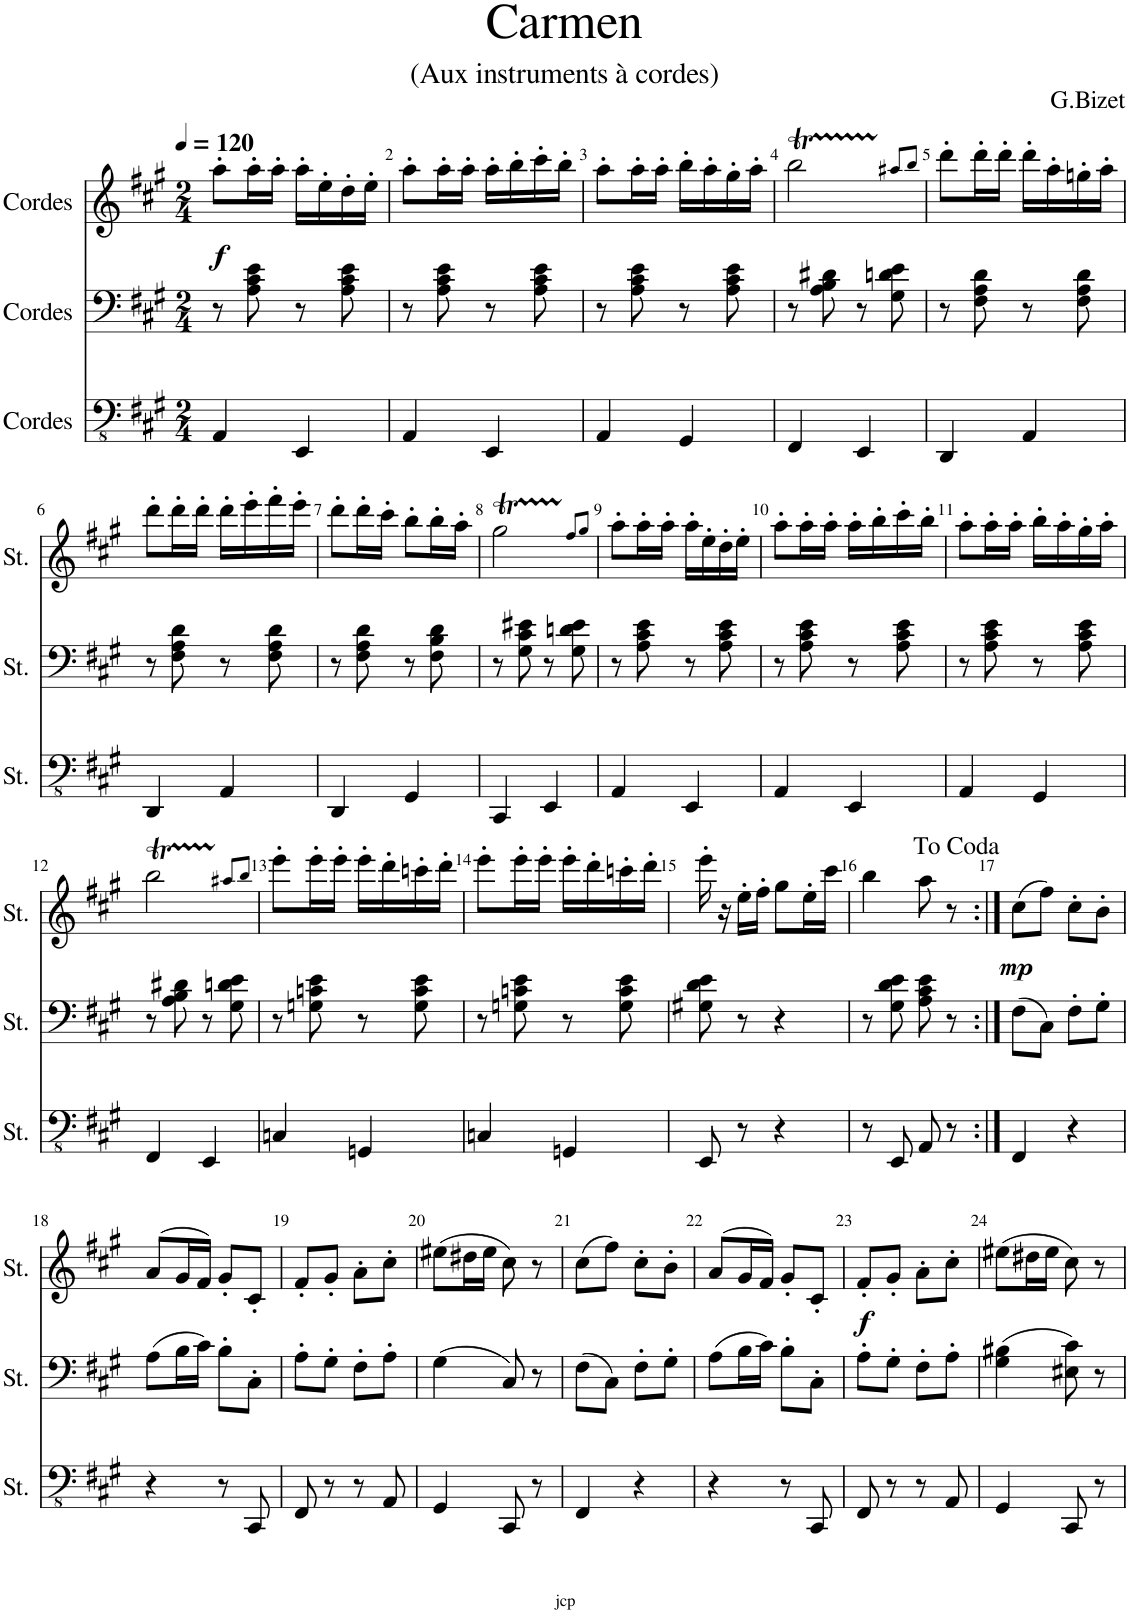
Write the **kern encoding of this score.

**kern	**kern	**kern	**dynam
*part3	*part2	*part1	*part1
*staff3	*staff2	*staff1	*staff1
*I"Cordes	*I"Cordes	*I"Cordes	*
*clefFv4	*clefF4	*clefG2	*
*k[f#c#g#]	*k[f#c#g#]	*k[f#c#g#]	*
*M2/4	*M2/4	*M2/4	*
*MM120	*MM120	*MM120	*
=1	=1	=1	=1
!	!	!	!LO:DY:b
4AAA/	8r	8aa'\L	f
.	8A\ 8c#\ 8e\	16aa'\L	.
.	.	16aa'\JJ	.
4EEE/	8r	16aa'\LL	.
.	.	16ee'\	.
.	8A\ 8c#\ 8e\	16dd'\	.
.	.	16ee'\JJ	.
=2	=2	=2	=2
4AAA/	8r	8aa'\L	.
.	8A\ 8c#\ 8e\	16aa'\L	.
.	.	16aa'\JJ	.
4EEE/	8r	16aa'\LL	.
.	.	16bb'\	.
.	8A\ 8c#\ 8e\	16ccc#'\	.
.	.	16bb'\JJ	.
=3	=3	=3	=3
4AAA/	8r	8aa'\L	.
.	8A\ 8c#\ 8e\	16aa'\L	.
.	.	16aa'\JJ	.
4GGG#/	8r	16bb'\LL	.
.	.	16aa'\	.
.	8A\ 8c#\ 8e\	16gg#'\	.
.	.	16aa'\JJ	.
=4	=4	=4	=4
4FFF#/	8r	2bbT\	.
.	8A\ 8B\ 8d#X\	.	.
4EEE/	8r	.	.
.	8G#\ 8dn\ 8e\	.	.
.	.	8qaa#X/L	.
.	.	8qbb/J	.
=5	=5	=5	=5
4DDD/	8r	8ddd'\L	.
.	8F#\ 8A\ 8d\	16ddd'\L	.
.	.	16ddd'\JJ	.
4AAA/	8r	16ddd'\LL	.
.	.	16aa'\	.
.	8F#\ 8A\ 8d\	16ggn'\	.
.	.	16aa'\JJ	.
!!LO:LB:g=z
=6	=6	=6	=6
4DDD/	8r	8ddd'\L	.
.	8F#\ 8A\ 8d\	16ddd'\L	.
.	.	16ddd'\JJ	.
4AAA/	8r	16ddd'\LL	.
.	.	16eee'\	.
.	8F#\ 8A\ 8d\	16fff#'\	.
.	.	16eee'\JJ	.
=7	=7	=7	=7
4DDD/	8r	8ddd'\L	.
.	8F#\ 8A\ 8d\	16ddd'\L	.
.	.	16ccc#'\JJ	.
4GGG#/	8r	8bb'\L	.
.	8F#\ 8B\ 8d\	16bb'\L	.
.	.	16aa'\JJ	.
=8	=8	=8	=8
4CCC#/	8r	2gg#t\	.
.	8G#\ 8c#\ 8e#X\	.	.
4EEE/	8r	.	.
.	8G#\ 8dn\ 8e#\	.	.
.	.	8qff#/L	.
.	.	8qgg#/J	.
=9	=9	=9	=9
4AAA/	8r	8aa'\L	.
.	8A\ 8c#\ 8e\	16aa'\L	.
.	.	16aa'\JJ	.
4EEE/	8r	16aa'\LL	.
.	.	16ee'\	.
.	8A\ 8c#\ 8e\	16dd'\	.
.	.	16ee'\JJ	.
=10	=10	=10	=10
4AAA/	8r	8aa'\L	.
.	8A\ 8c#\ 8e\	16aa'\L	.
.	.	16aa'\JJ	.
4EEE/	8r	16aa'\LL	.
.	.	16bb'\	.
.	8A\ 8c#\ 8e\	16ccc#'\	.
.	.	16bb'\JJ	.
=11	=11	=11	=11
4AAA/	8r	8aa'\L	.
.	8A\ 8c#\ 8e\	16aa'\L	.
.	.	16aa'\JJ	.
4GGG#/	8r	16bb'\LL	.
.	.	16aa'\	.
.	8A\ 8c#\ 8e\	16gg#'\	.
.	.	16aa'\JJ	.
!!LO:LB:g=z
=12	=12	=12	=12
4FFF#/	8r	2bbT\	.
.	8A\ 8B\ 8d#X\	.	.
4EEE/	8r	.	.
.	8G#\ 8dn\ 8e\	.	.
.	.	8qaa#X/L	.
.	.	8qbb/J	.
=13	=13	=13	=13
4CCn/	8r	8eee'\L	.
.	8Gn\ 8cn\ 8e\	16eee'\L	.
.	.	16eee'\JJ	.
4GGGn/	8r	16eee'\LL	.
.	.	16ddd'\	.
.	8G\ 8c\ 8e\	16cccn'\	.
.	.	16ddd'\JJ	.
=14	=14	=14	=14
4CCn/	8r	8eee'\L	.
.	8Gn\ 8cn\ 8e\	16eee'\L	.
.	.	16eee'\JJ	.
4GGGn/	8r	16eee'\LL	.
.	.	16ddd'\	.
.	8G\ 8c\ 8e\	16cccn'\	.
.	.	16ddd'\JJ	.
=15	=15	=15	=15
8EEE/	8G#X\ 8d\ 8e\	16eee'\	.
.	.	16r	.
8r	8r	16ee'\LL	.
.	.	16ff#'\JJ	.
4r	4r	8gg#\L	.
.	.	16ee'\L	.
.	.	16ccc#\JJ	.
=16	=16	=16	=16
8r	8r	4bb\	.
8EEE/	8G#\ 8d\ 8e\	.	.
8AAA/	8A\ 8c#\ 8e\	8aa\	.
8r	8r	8r	.
=17:|!	=17:|!	=17:|!	=17:|!
!	!	!	!LO:DY:b
4FFF#/	(8F#\L	(8cc#\L	mp
.	8C#\J)	8ff#\J)	.
4r	8F#'\L	8cc#'\L	.
.	8G#'\J	8b'\J	.
!!LO:LB:g=z
=18	=18	=18	=18
4r	(8A\L	(>8a/L	.
.	16B\L	16g#/L	.
.	16c#\JJ)	16f#/JJ)	.
8r	8B'\L	8g#'/L	.
8CCC#/	8C#'\J	8c#'/J	.
=19	=19	=19	=19
8FFF#/	8A'\L	8f#'/L	.
8r	8G#'\J	8g#'/J	.
8r	8F#'\L	8a'\L	.
8AAA/	8A'\J	8cc#'\J	.
=20	=20	=20	=20
4GGG#/	(4G#\	(8ee#X\L	.
.	.	16dd#X\L	.
.	.	16ee#\JJ	.
8CCC#/	8C#/)	8cc#\)	.
8r	8r	8r	.
=21	=21	=21	=21
4FFF#/	(8F#\L	(8cc#\L	.
.	8C#\J)	8ff#\J)	.
4r	8F#'\L	8cc#'\L	.
.	8G#'\J	8b'\J	.
=22	=22	=22	=22
4r	(8A\L	(>8a/L	.
.	16B\L	16g#/L	.
.	16c#\JJ)	16f#/JJ)	.
8r	8B'\L	8g#'/L	.
8CCC#/	8C#'\J	8c#'/J	.
=23	=23	=23	=23
!	!	!	!LO:DY:b
8FFF#/	8A'\L	8f#'/L	f
8r	8G#'\J	8g#'/J	.
8r	8F#'\L	8a'\L	.
8AAA/	8A'\J	8cc#'\J	.
=24	=24	=24	=24
4GGG#/	(4G#\ 4B#X\	(8ee#X\L	.
.	.	16dd#X\L	.
.	.	16ee#\JJ	.
8CCC#/	8E#X\ 8c#\)	8cc#\)	.
8r	8r	8r	.
=	=	=	=
*-	*-	*-	*-
